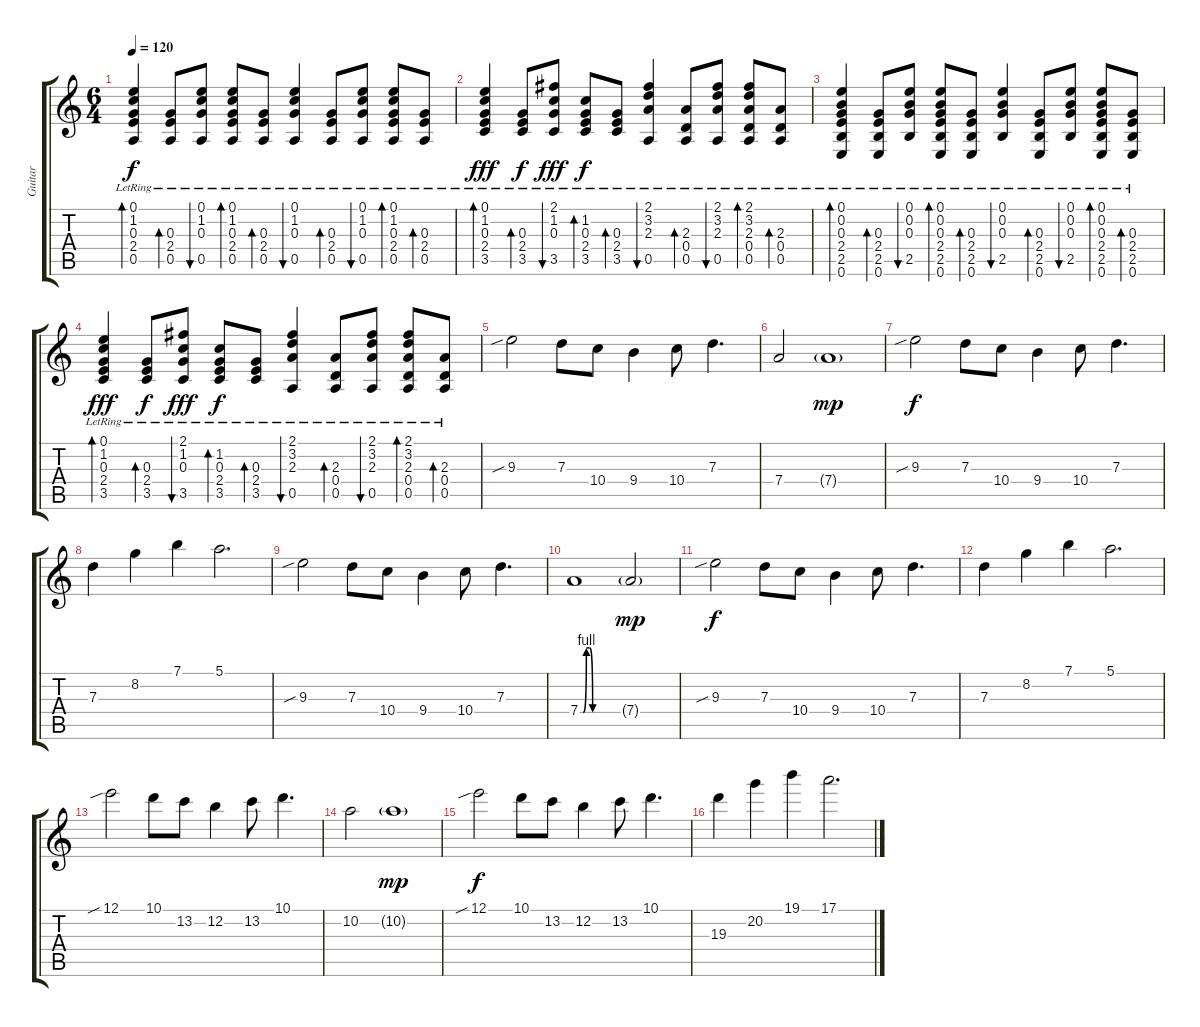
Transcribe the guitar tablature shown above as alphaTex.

\track ("Guitar" "Guitar") {instrument acousticguitarsteel}
\staff {score tabs}
\tuning (E4 B3 G3 D3 A2 E2) {hide}
\ts (6 4)
\tempo 120
\clef g2
\ks c
(0.1{lr} 1.2{lr} 0.3{lr} 2.4{lr} 0.5{lr}).4{bd 60 dy f} (0.3{lr} 2.4{lr} 0.5{lr}).8{bd 60} (0.1{lr} 1.2{lr} 0.3{lr} 0.5{lr}).8{bu 60} (0.1{lr} 1.2{lr} 0.3{lr} 2.4{lr} 0.5{lr}).8{bd 60} (0.3{lr} 2.4{lr} 0.5{lr}).8{bd 60} (0.1{lr} 1.2{lr} 0.3{lr} 0.5{lr}).4{bu 60} (0.3{lr} 2.4{lr} 0.5{lr}).8{bd 60} (0.1{lr} 1.2{lr} 0.3{lr} 0.5{lr}).8{bu 60} (0.1{lr} 1.2{lr} 0.3{lr} 2.4{lr} 0.5{lr}).8{bd 60} (0.3{lr} 2.4{lr} 0.5{lr}).8{bd 60} |
(0.1{lr} 1.2{lr} 0.3{lr} 2.4{lr} 3.5{lr}).4{bd 60 dy fff} (0.3{lr} 2.4{lr} 3.5{lr}).8{bd 60 dy f} (2.1{lr} 1.2{lr} 0.3{lr} 3.5{lr}).8{bu 60 dy fff} (1.2{lr} 0.3{lr} 2.4{lr} 3.5{lr}).8{bd 60 dy f} (0.3{lr} 2.4{lr} 3.5{lr}).8{bd 60} (2.1{lr} 3.2{lr} 2.3{lr} 0.5{lr}).4{bu 60} (2.3{lr} 0.4{lr} 0.5{lr}).8{bd 60} (2.1{lr} 3.2{lr} 2.3{lr} 0.5{lr}).8{bu 60} (2.1{lr} 3.2{lr} 2.3{lr} 0.4{lr} 0.5{lr}).8{bd 60} (2.3{lr} 0.4{lr} 0.5{lr}).8{bd 60} |
(0.1{lr} 0.2{lr} 0.3{lr} 2.4{lr} 2.5{lr} 0.6{lr}).4{bd 60} (0.3{lr} 2.4{lr} 2.5{lr} 0.6{lr}).8{bd 60} (0.1{lr} 0.2{lr} 0.3{lr} 2.5{lr}).8{bu 60} (0.1{lr} 0.2{lr} 0.3{lr} 2.4{lr} 2.5{lr} 0.6{lr}).8{bd 60} (0.3{lr} 2.4{lr} 2.5{lr} 0.6{lr}).8{bd 60} (0.1{lr} 0.2{lr} 0.3{lr} 2.5{lr}).4{bu 60} (0.3{lr} 2.4{lr} 2.5{lr} 0.6{lr}).8{bd 60} (0.1{lr} 0.2{lr} 0.3{lr} 2.5{lr}).8{bu 60} (0.1{lr} 0.2{lr} 0.3{lr} 2.4{lr} 2.5{lr} 0.6{lr}).8{bd 60} (0.3{lr} 2.4{lr} 2.5{lr} 0.6{lr}).8{bd 60} |
(0.1{lr} 1.2{lr} 0.3{lr} 2.4{lr} 3.5{lr}).4{bd 60 dy fff} (0.3{lr} 2.4{lr} 3.5{lr}).8{bd 60 dy f} (2.1{lr} 1.2{lr} 0.3{lr} 3.5{lr}).8{bu 60 dy fff} (1.2{lr} 0.3{lr} 2.4{lr} 3.5{lr}).8{bd 60 dy f} (0.3{lr} 2.4{lr} 3.5{lr}).8{bd 60} (2.1{lr} 3.2{lr} 2.3{lr} 0.5{lr}).4{bu 60} (2.3{lr} 0.4{lr} 0.5{lr}).8{bd 60} (2.1{lr} 3.2{lr} 2.3{lr} 0.5{lr}).8{bu 60} (2.1{lr} 3.2{lr} 2.3{lr} 0.4{lr} 0.5{lr}).8{bd 60} (2.3{lr} 0.4{lr} 0.5{lr}).8{bd 60} |
9.3{sib}.2{volume 14 instrument distortionguitar} 7.3.8 10.4.8 9.4.4 10.4.8 7.3.4{d} |
7.4.2 7.4{g}.1{dy mp} |
9.3{sib}.2{dy f volume 14 instrument distortionguitar} 7.3.8 10.4.8 9.4.4 10.4.8 7.3.4{d} |
7.3.4 8.2.4 7.1.4 5.1.2{d} |
9.3{sib}.2{volume 14 instrument distortionguitar} 7.3.8 10.4.8 9.4.4 10.4.8 7.3.4{d} |
7.4{be (custom 0 0 5 0 10 4 15 4 20 0 39 0 60 0)}.1 7.4{g}.2{dy mp} |
9.3{sib}.2{dy f volume 14 instrument distortionguitar} 7.3.8 10.4.8 9.4.4 10.4.8 7.3.4{d} |
7.3.4 8.2.4 7.1.4 5.1.2{d} |
12.1{sib}.2{volume 14 instrument distortionguitar} 10.1.8 13.2.8 12.2.4 13.2.8 10.1.4{d} |
10.2.2 10.2{g}.1{dy mp} |
12.1{sib}.2{dy f volume 14 instrument distortionguitar} 10.1.8 13.2.8 12.2.4 13.2.8 10.1.4{d} |
19.3.4 20.2.4 19.1.4 17.1.2{d}
